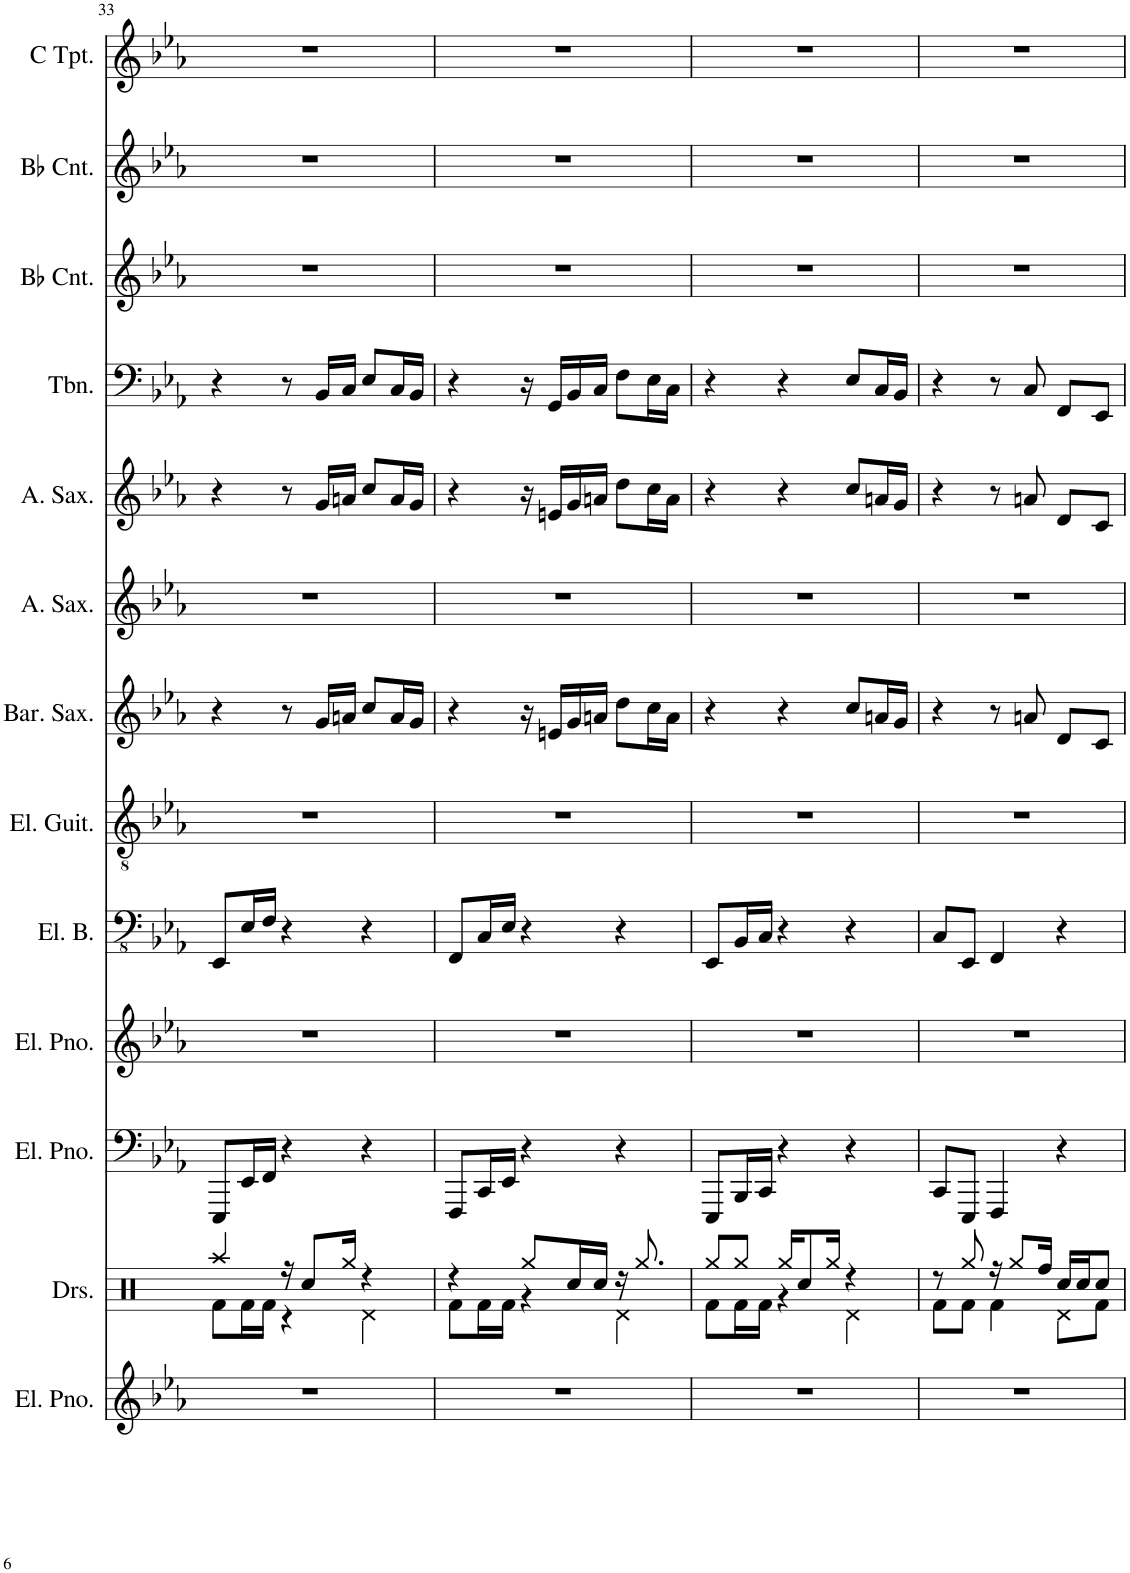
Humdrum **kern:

**kern	**kern	**kern	**kern	**kern	**kern	**kern	**kern	**kern	**kern	**kern	**kern	**kern
*part13	*part12	*part11	*part10	*part9	*part8	*part7	*part6	*part5	*part4	*part3	*part2	*part1
*staff13	*staff12	*staff11	*staff10	*staff9	*staff8	*staff7	*staff6	*staff5	*staff4	*staff3	*staff2	*staff1
*I"Electric Piano	*I"Drumset	*I"Electric Piano	*I"Electric Piano	*I"5-str. Electric Bass	*I"Electric Guitar	*I"Baritone Saxophone	*I"Alto Saxophone	*I"Alto Saxophone	*I"Trombone	*I"Bb Cornet	*I"Bb Cornet	*I"C Trumpet
*I'El. Pno.	*I'Drs.	*I'El. Pno.	*I'El. Pno.	*I'El. B.	*I'El. Guit.	*I'Bar. Sax.	*I'A. Sax.	*I'A. Sax.	*I'Tbn.	*I'Bb Cnt.	*I'Bb Cnt.	*I'C Tpt.
!!LO:PB:g=z
*clefG2	*clefX	*clefF4	*clefG2	*clefFv4	*clefGv2	*clefG2	*clefG2	*clefG2	*clefF4	*clefG2	*clefG2	*clefG2
*	*	*	*	*	*	*Trd12c21	*Trd5c9	*Trd5c9	*	*Trd1c2	*Trd1c2	*
*k[b-e-a-]	*k[]	*k[b-e-a-]	*k[b-e-a-]	*k[b-e-a-]	*k[b-e-a-]	*k[b-e-a-]	*k[b-e-a-]	*k[b-e-a-]	*k[b-e-a-]	*k[b-e-a-]	*k[b-e-a-]	*k[b-e-a-]
*M3/4	*M3/4	*M3/4	*M3/4	*M3/4	*M3/4	*M3/4	*M3/4	*M3/4	*M3/4	*M3/4	*M3/4	*M3/4
=33	=33	=33	=33	=33	=33	=33	=33	=33	=33	=33	=33	=33
*	*^	*	*	*	*	*	*	*	*	*	*	*
2.r	4Raa/	8Rf\L	8EEE-/L	2.r	8EEE-/L	2.r	4r	2.r	4r	4r	2.r	2.r	2.r
.	.	16Rf\L	16EE-/L	.	16EE-/L	.	.	.	.	.	.	.	.
.	.	16Rf\JJ	16FF/JJ	.	16FF/JJ	.	.	.	.	.	.	.	.
.	16r	4r	4r	.	4r	.	8r	.	8r	8r	.	.	.
.	8Rcc/L	.	.	.	.	.	.	.	.	.	.	.	.
.	.	.	.	.	.	.	16g/LL	.	16g/LL	16BB-/LL	.	.	.
.	16Rgg/Jk	.	.	.	.	.	16an/JJ	.	16an/JJ	16C/JJ	.	.	.
.	4r	4Rd\	4r	.	4r	.	8cc/L	.	8cc/L	8E-/L	.	.	.
.	.	.	.	.	.	.	16a/L	.	16a/L	16C/L	.	.	.
.	.	.	.	.	.	.	16g/JJ	.	16g/JJ	16BB-/JJ	.	.	.
=34	=34	=34	=34	=34	=34	=34	=34	=34	=34	=34	=34	=34	=34
2.r	4r	8Rf\L	8FFF/L	2.r	8FFF/L	2.r	4r	2.r	4r	4r	2.r	2.r	2.r
.	.	16Rf\L	16CC/L	.	16CC/L	.	.	.	.	.	.	.	.
.	.	16Rf\JJ	16EE-/JJ	.	16EE-/JJ	.	.	.	.	.	.	.	.
.	8Rgg/L	4r	4r	.	4r	.	16r	.	16r	16r	.	.	.
.	.	.	.	.	.	.	16en/LL	.	16en/LL	16GG/LL	.	.	.
.	16Rcc/L	.	.	.	.	.	16g/	.	16g/	16BB-/	.	.	.
.	16Rcc/JJ	.	.	.	.	.	16an/JJ	.	16an/JJ	16C/JJ	.	.	.
.	16r	4Rd\	4r	.	4r	.	8dd\L	.	8dd\L	8F\L	.	.	.
.	8.Rgg/	.	.	.	.	.	.	.	.	.	.	.	.
.	.	.	.	.	.	.	16cc\L	.	16cc\L	16E-\L	.	.	.
.	.	.	.	.	.	.	16a\JJ	.	16a\JJ	16C\JJ	.	.	.
=35	=35	=35	=35	=35	=35	=35	=35	=35	=35	=35	=35	=35	=35
2.r	8Rgg/L	8Rf\L	8EEE-/L	2.r	8EEE-/L	2.r	4r	2.r	4r	4r	2.r	2.r	2.r
.	8Rgg/J	16Rf\L	16BBB-/L	.	16BBB-/L	.	.	.	.	.	.	.	.
.	.	16Rf\JJ	16CC/JJ	.	16CC/JJ	.	.	.	.	.	.	.	.
.	16Rgg/KL	4r	4r	.	4r	.	4r	.	4r	4r	.	.	.
.	8Rcc/	.	.	.	.	.	.	.	.	.	.	.	.
.	16Rgg/Jk	.	.	.	.	.	.	.	.	.	.	.	.
.	4r	4Rd\	4r	.	4r	.	8cc/L	.	8cc/L	8E-/L	.	.	.
.	.	.	.	.	.	.	16an/L	.	16an/L	16C/L	.	.	.
.	.	.	.	.	.	.	16g/JJ	.	16g/JJ	16BB-/JJ	.	.	.
=36	=36	=36	=36	=36	=36	=36	=36	=36	=36	=36	=36	=36	=36
2.r	8r	8Rf\L	8CC/L	2.r	8CC/L	2.r	4r	2.r	4r	4r	2.r	2.r	2.r
.	8Rgg/	8Rf\J	8EEE-/J	.	8EEE-/J	.	.	.	.	.	.	.	.
.	16r	4Rf\	4FFF/	.	4FFF/	.	8r	.	8r	8r	.	.	.
.	8Rgg/L	.	.	.	.	.	.	.	.	.	.	.	.
.	.	.	.	.	.	.	8an/	.	8an/	8C/	.	.	.
.	16Rff/Jk	.	.	.	.	.	.	.	.	.	.	.	.
.	16Rcc/LL	8Rd\L	4r	.	4r	.	8d/L	.	8d/L	8FF/L	.	.	.
.	16Rcc/J	.	.	.	.	.	.	.	.	.	.	.	.
.	8Rcc/J	8Rf\J	.	.	.	.	8c/J	.	8c/J	8EE-/J	.	.	.
*	*v	*v	*	*	*	*	*	*	*	*	*	*	*
=	=	=	=	=	=	=	=	=	=	=	=	=
*-	*-	*-	*-	*-	*-	*-	*-	*-	*-	*-	*-	*-
